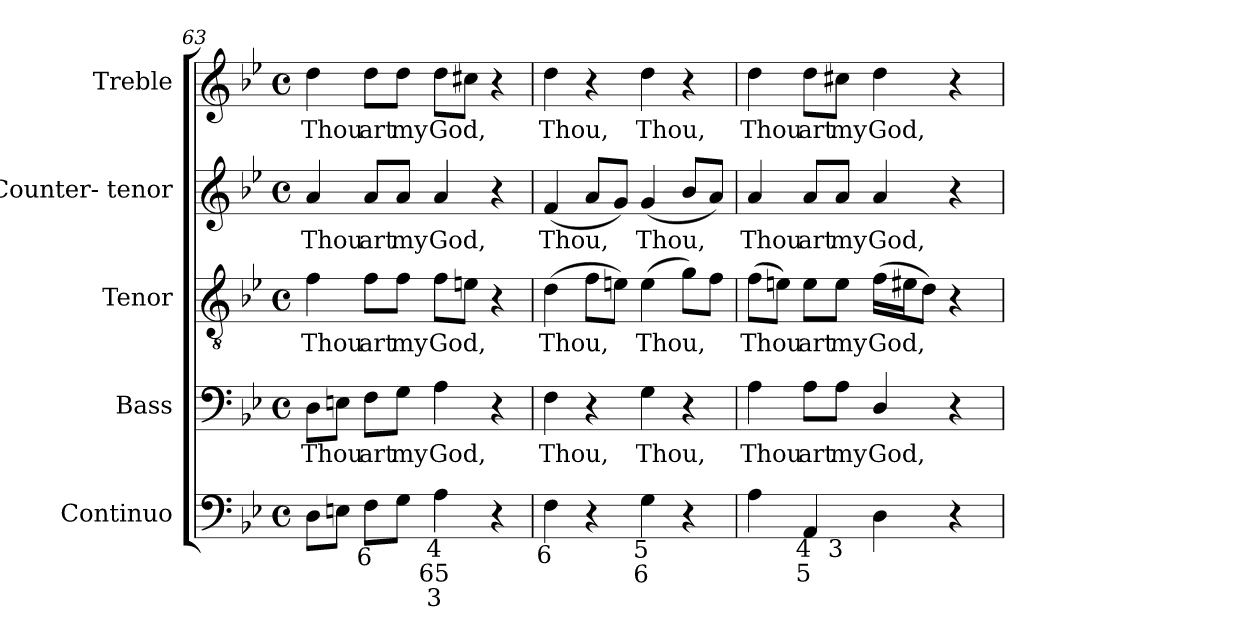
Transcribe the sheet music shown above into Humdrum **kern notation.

**kern	**kern	**text	**kern	**text	**kern	**text	**kern	**text
*part5	*part4	*part4	*part3	*part3	*part2	*part2	*part1	*part1
*staff5	*staff4	*staff4	*staff3	*staff3	*staff2	*staff2	*staff1	*staff1
*I"Continuo	*I"Bass	*	*I"Tenor	*	*I"Counter- tenor	*	*I"Treble	*
*I'C.	*I'B.	*	*I'T.	*	*I'Ct.	*	*I'Tr.	*
*clefF4	*clefF4	*	*clefGv2	*	*clefG2	*	*clefG2	*
*	*	*	*ITrd7c12	*	*	*	*	*
*k[b-e-]	*k[b-e-]	*	*k[b-e-]	*	*k[b-e-]	*	*k[b-e-]	*
*B-:	*B-:	*	*B-:	*	*B-:	*	*B-:	*
*M4/4	*M4/4	*	*M4/4	*	*M4/4	*	*M4/4	*
*met(c)	*met(c)	*	*met(c)	*	*met(c)	*	*met(c)	*
=63	=63	=63	=63	=63	=63	=63	=63	=63
!	!	!LO:LY:b:color=#000000	!	!	!	!	!	!
!	!	!	!	!LO:LY:b:color=#000000	!	!	!	!
!	!	!	!	!	!	!LO:LY:b:color=#000000	!	!
!	!	!	!	!	!	!	!	!LO:LY:b:color=#000000
8Di\L	8Di\L	Thou	4Fi\	Thou	4ai/	Thou	4ddi\	Thou
8Eni\J	8Eni\J	.	.	.	.	.	.	.
!	!	!LO:LY:b:color=#000000	!	!	!	!	!	!
!	!	!	!	!LO:LY:b:color=#000000	!	!	!	!
!	!	!	!	!	!	!LO:LY:b:color=#000000	!	!
!LO:TX:b:cj:t=6	!	!	!	!	!	!	!	!
!	!	!	!	!	!	!	!	!LO:LY:b:color=#000000
8Fi\L	8Fi\L	art	8Fi\L	art	8ai/L	art	8ddi\L	art
!	!	!LO:LY:b:color=#000000	!	!	!	!	!	!
!	!	!	!	!LO:LY:b:color=#000000	!	!	!	!
!	!	!	!	!	!	!LO:LY:b:color=#000000	!	!
!	!	!	!	!	!	!	!	!LO:LY:b:color=#000000
8Gi\J	8Gi\J	my	8Fi\J	my	8ai/J	my	8ddi\J	my
!	!	!LO:LY:b:color=#000000	!	!	!	!	!	!
!	!	!	!	!LO:LY:b:color=#000000	!	!	!	!
!	!	!	!	!	!	!LO:LY:b:color=#000000	!	!
!LO:TX:b:cj:t=4	!	!	!	!	!	!	!	!
!LO:TX:b:cj:t=65	!	!	!	!	!	!	!	!
!LO:TX:b:cj:t=3	!	!	!	!	!	!	!	!
!	!	!	!	!	!	!	!	!LO:LY:b:color=#000000
4Ai\	4Ai\	God,	8Fi\L	God,	4ai/	God,	8ddi\L	God,
.	.	.	8Eni\J	.	.	.	8cc#Xi\J	.
4r	4r	.	4r	.	4r	.	4r	.
=64	=64	=64	=64	=64	=64	=64	=64	=64
!	!	!LO:LY:b:color=#000000	!	!	!	!	!	!
!	!	!	!	!LO:LY:b:color=#000000	!	!	!	!
!	!	!	!	!	!	!LO:LY:b:color=#000000	!	!
!LO:TX:b:cj:t=6	!	!	!	!	!	!	!	!
!	!	!	!	!	!	!	!	!LO:LY:b:color=#000000
4Fi\	4Fi\	Thou,	(4Di\	Thou,	(4fi/	Thou,	4ddi\	Thou,
4r	4r	.	8Fi\L	.	8ai/L	.	4r	.
.	.	.	8Eni\J)	.	8gi/J)	.	.	.
!	!	!LO:LY:b:color=#000000	!	!	!	!	!	!
!	!	!	!	!LO:LY:b:color=#000000	!	!	!	!
!	!	!	!	!	!	!LO:LY:b:color=#000000	!	!
!LO:TX:b:cj:t=5	!	!	!	!	!	!	!	!
!LO:TX:b:cj:t=6	!	!	!	!	!	!	!	!
!	!	!	!	!	!	!	!	!LO:LY:b:color=#000000
4Gi\	4Gi\	Thou,	(4Ei\	Thou,	(4gi/	Thou,	4ddi\	Thou,
4r	4r	.	8Gi\L)	.	8b-i/L	.	4r	.
.	.	.	8Fi\J	.	8ai/J)	.	.	.
!!LO:PB:g=z
=65	=65	=65	=65	=65	=65	=65	=65	=65
!	!	!LO:LY:b:color=#000000	!	!	!	!	!	!
!	!	!	!	!LO:LY:b:color=#000000	!	!	!	!
!	!	!	!	!	!	!LO:LY:b:color=#000000	!	!
!LO:TX:b:cj:t=4	!	!	!	!	!	!	!	!
!LO:TX:b:cj:t=6	!	!	!	!	!	!	!	!
!	!	!	!	!	!	!	!	!LO:LY:b:color=#000000
*^	*	*	*	*	*	*	*	*
4Ai\	4.ryy	4Ai\	Thou	(8Fi\L	Thou	4ai/	Thou	4ddi\	Thou
.	.	.	.	8Eni\J)	.	.	.	.	.
!	!	!	!LO:LY:b:color=#000000	!	!	!	!	!	!
!	!	!	!	!	!LO:LY:b:color=#000000	!	!	!	!
!	!	!	!	!	!	!	!LO:LY:b:color=#000000	!	!
!LO:TX:b:cj:t=4	!	!	!	!	!	!	!	!	!
!LO:TX:b:cj:t=5	!	!	!	!	!	!	!	!	!
!	!	!	!	!	!	!	!	!	!LO:LY:b:color=#000000
4AAi/	.	8Ai\L	art	8Ei\L	art	8ai/L	art	8ddi\L	art
!	!	!	!LO:LY:b:color=#000000	!	!	!	!	!	!
!	!	!	!	!	!LO:LY:b:color=#000000	!	!	!	!
!	!	!	!	!	!	!	!LO:LY:b:color=#000000	!	!
!	!LO:TX:b:cj:t=3	!	!	!	!	!	!	!	!
!	!	!	!	!	!	!	!	!	!LO:LY:b:color=#000000
.	2ryy	8Ai\J	my	8Ei\J	my	8ai/J	my	8cc#Xi\J	my
!	!	!	!LO:LY:b:color=#000000	!	!	!	!	!	!
!	!	!	!	!	!LO:LY:b:color=#000000	!	!	!	!
!	!	!	!	!	!	!	!LO:LY:b:color=#000000	!	!
!	!	!	!	!	!	!	!	!	!LO:LY:b:color=#000000
4Di\	.	4Di/	God,	(16Fi\LL	God,	4ai/	God,	4ddi\	God,
.	.	.	.	16E#Xi\J	.	.	.	.	.
.	.	.	.	8Di\J)	.	.	.	.	.
4r	.	4r	.	4r	.	4r	.	4r	.
.	8ryy	.	.	.	.	.	.	.	.
*v	*v	*	*	*	*	*	*	*	*
=	=	=	=	=	=	=	=	=
*-	*-	*-	*-	*-	*-	*-	*-	*-
